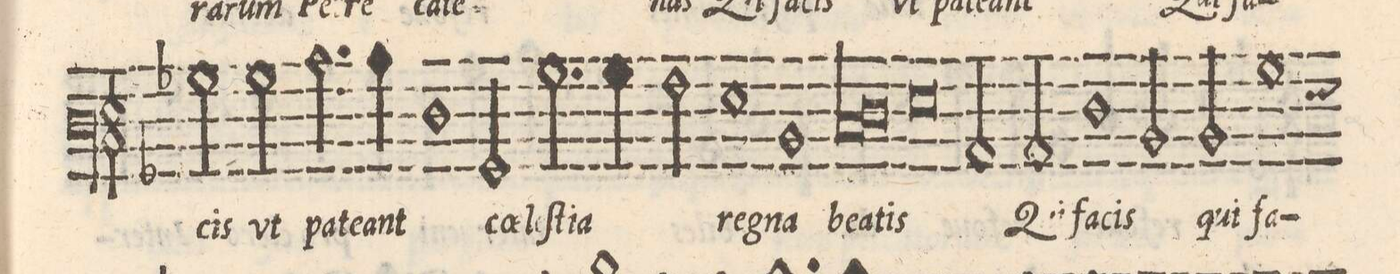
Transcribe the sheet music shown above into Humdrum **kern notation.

**kern	**text
*I"BASSVS	*
*clefF3	*
*k[b-]	*
*met(C)	*
*M2/1	*
2B-\	-cis
2B-\	vt
=26-	=26-
2.c\	pa-
4c\	-te-
1F\	-ant
=27-	=27-
2BB-/	coe-
2.B-\	-leſ-
4B-\	-ti-
2A\	-a
=28-	=28-
1G\	re-
1D/	-gna
=29-	=29-
*lig	*
1Eny/	be-
1F\	.
*Xlig	*
=30-	=30-
0G\	-a-
=31-	=31-
2C/	-tis
2C/	Qui
1F\	fa-
=32-	=32-
2D/	-cis
2D/	qui
1B-\	fa-
*custos:G	*
*-	*-
